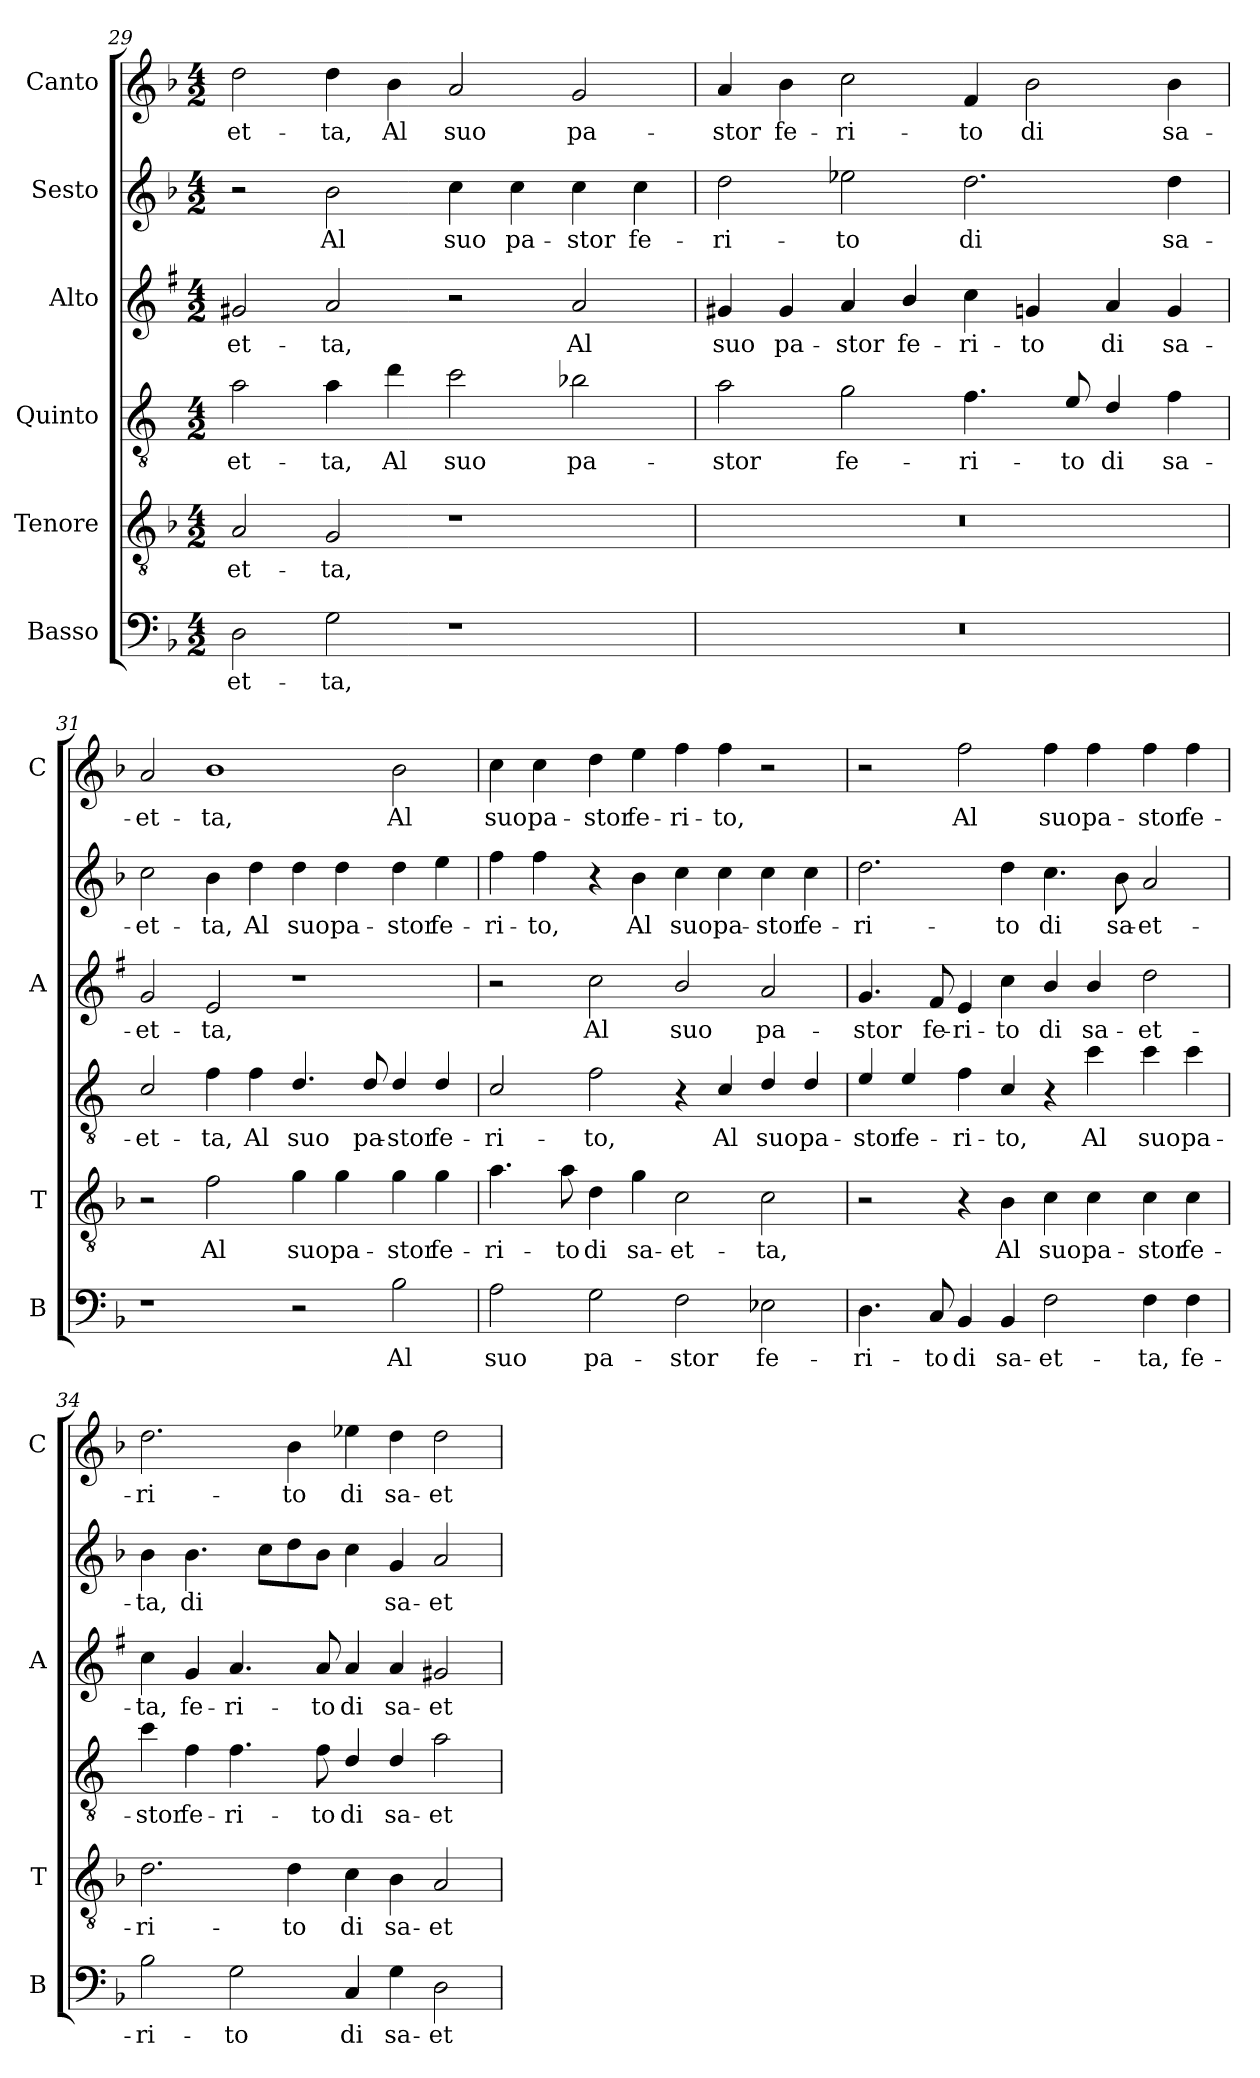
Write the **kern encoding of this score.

**kern	**text	**kern	**text	**kern	**text	**kern	**text	**kern	**text	**kern	**text
*part6	*part6	*part5	*part5	*part4	*part4	*part3	*part3	*part2	*part2	*part1	*part1
*staff6	*staff6	*staff5	*staff5	*staff4	*staff4	*staff3	*staff3	*staff2	*staff2	*staff1	*staff1
*I"Basso	*	*I"Tenore	*	*I"Quinto	*	*I"Alto	*	*I"Sesto	*	*I"Canto	*
*I'B	*	*I'T	*	*	*	*I'A	*	*	*	*I'C	*
*clefF4	*	*clefGv2	*	*clefGv2	*	*clefG2	*	*clefG2	*	*clefG2	*
*	*	*	*	*ITrd4c7	*	*ITrd1c2	*	*	*	*	*
*k[b-]	*	*k[b-]	*	*k[b-]	*	*k[b-]	*	*k[b-]	*	*k[b-]	*
*F:	*	*F:	*	*F:	*	*F:	*	*F:	*	*F:	*
*M4/2	*	*M4/2	*	*M4/2	*	*M4/2	*	*M4/2	*	*M4/2	*
=29	=29	=29	=29	=29	=29	=29	=29	=29	=29	=29	=29
!	!LO:LY:b	!	!LO:LY:b	!	!LO:LY:b	!	!LO:LY:b	!	!	!	!LO:LY:b
2D\	-et-	2A/	-et-	2d\	-et-	2f#X/	-et-	2r	.	2dd\	-et-
!	!LO:LY:b	!	!LO:LY:b	!	!LO:LY:b	!	!LO:LY:b	!	!LO:LY:b	!	!LO:LY:b
2G\	-ta,	2G/	-ta,	4d\	-ta,	2g/	-ta,	2b-\	Al	4dd\	-ta,
!	!	!	!	!	!LO:LY:b	!	!	!	!	!	!LO:LY:b
.	.	.	.	4g\	Al	.	.	.	.	4b-\	Al
!	!	!	!	!	!LO:LY:b	!	!	!	!LO:LY:b	!	!LO:LY:b
1r	.	1r	.	2f\	suo	2r	.	4cc\	suo	2a/	suo
!	!	!	!	!	!	!	!	!	!LO:LY:b	!	!
.	.	.	.	.	.	.	.	4cc\	pa-	.	.
!	!	!	!	!	!LO:LY:b	!	!LO:LY:b	!	!LO:LY:b	!	!LO:LY:b
.	.	.	.	2e-X\	pa-	2g/	Al	4cc\	-stor	2g/	pa-
!	!	!	!	!	!	!	!	!	!LO:LY:b	!	!
.	.	.	.	.	.	.	.	4cc\	fe-	.	.
=30	=30	=30	=30	=30	=30	=30	=30	=30	=30	=30	=30
!	!	!	!	!	!LO:LY:b	!	!LO:LY:b	!	!LO:LY:b	!	!LO:LY:b
0r	.	0r	.	2d\	-stor	4f#X/	suo	2dd\	-ri-	4a/	-stor
!	!	!	!	!	!	!	!LO:LY:b	!	!	!	!LO:LY:b
.	.	.	.	.	.	4f#/	pa-	.	.	4b-\	fe-
!	!	!	!	!	!LO:LY:b	!	!LO:LY:b	!	!LO:LY:b	!	!LO:LY:b
.	.	.	.	2c\	fe-	4g/	-stor	2ee-X\	-to	2cc\	-ri-
!	!	!	!	!	!	!	!LO:LY:b	!	!	!	!
.	.	.	.	.	.	4a/	fe-	.	.	.	.
!	!	!	!	!	!LO:LY:b	!	!LO:LY:b	!	!LO:LY:b	!	!LO:LY:b
.	.	.	.	4.B-\	-ri-	4b-\	-ri-	2.dd\	di	4f/	-to
!	!	!	!	!	!	!	!LO:LY:b	!	!	!	!LO:LY:b
.	.	.	.	.	.	4fn/	-to	.	.	2b-\	di
!	!	!	!	!	!LO:LY:b	!	!	!	!	!	!
.	.	.	.	8A/	-to	.	.	.	.	.	.
!	!	!	!	!	!LO:LY:b	!	!LO:LY:b	!	!	!	!
.	.	.	.	4G/	di	4g/	di	.	.	.	.
!	!	!	!	!	!LO:LY:b	!	!LO:LY:b	!	!LO:LY:b	!	!LO:LY:b
.	.	.	.	4B-\	sa-	4f/	sa-	4dd\	sa-	4b-\	sa-
=31	=31	=31	=31	=31	=31	=31	=31	=31	=31	=31	=31
!	!	!	!	!	!LO:LY:b	!	!LO:LY:b	!	!LO:LY:b	!	!LO:LY:b
1r	.	2r	.	2F/	-et-	2f/	-et-	2cc\	-et-	2a/	-et-
!	!	!	!LO:LY:b	!	!LO:LY:b	!	!LO:LY:b	!	!LO:LY:b	!	!LO:LY:b
.	.	2f\	Al	4B-\	-ta,	2d/	-ta,	4b-\	-ta,	1b-	-ta,
!	!	!	!	!	!LO:LY:b	!	!	!	!LO:LY:b	!	!
.	.	.	.	4B-\	Al	.	.	4dd\	Al	.	.
!	!	!	!LO:LY:b	!	!LO:LY:b	!	!	!	!LO:LY:b	!	!
2r	.	4g\	suo	4.G/	suo	1r	.	4dd\	suo	.	.
!	!	!	!LO:LY:b	!	!	!	!	!	!LO:LY:b	!	!
.	.	4g\	pa-	.	.	.	.	4dd\	pa-	.	.
!	!	!	!	!	!LO:LY:b	!	!	!	!	!	!
.	.	.	.	8G/	pa-	.	.	.	.	.	.
!	!LO:LY:b	!	!LO:LY:b	!	!LO:LY:b	!	!	!	!LO:LY:b	!	!LO:LY:b
2B-\	Al	4g\	-stor	4G/	-stor	.	.	4dd\	-stor	2b-\	Al
!	!	!	!LO:LY:b	!	!LO:LY:b	!	!	!	!LO:LY:b	!	!
.	.	4g\	fe-	4G/	fe-	.	.	4ee\	fe-	.	.
!!LO:PB:g=z
=32	=32	=32	=32	=32	=32	=32	=32	=32	=32	=32	=32
!	!LO:LY:b	!	!LO:LY:b	!	!LO:LY:b	!	!	!	!LO:LY:b	!	!LO:LY:b
2A\	suo	4.a\	-ri-	2F/	-ri-	2r	.	4ff\	-ri-	4cc\	suo
!	!	!	!	!	!	!	!	!	!LO:LY:b	!	!LO:LY:b
.	.	.	.	.	.	.	.	4ff\	-to,	4cc\	pa-
!	!	!	!LO:LY:b	!	!	!	!	!	!	!	!
.	.	8a\	-to	.	.	.	.	.	.	.	.
!	!LO:LY:b	!	!LO:LY:b	!	!LO:LY:b	!	!LO:LY:b	!	!	!	!LO:LY:b
2G\	pa-	4d\	di	2B-\	-to,	2b-\	Al	4r	.	4dd\	-stor
!	!	!	!LO:LY:b	!	!	!	!	!	!LO:LY:b	!	!LO:LY:b
.	.	4g\	sa-	.	.	.	.	4b-\	Al	4ee\	fe-
!	!LO:LY:b	!	!LO:LY:b	!	!	!	!LO:LY:b	!	!LO:LY:b	!	!LO:LY:b
2F\	-stor	2c\	-et-	4r	.	2a/	suo	4cc\	suo	4ff\	-ri-
!	!	!	!	!	!LO:LY:b	!	!	!	!LO:LY:b	!	!LO:LY:b
.	.	.	.	4F/	Al	.	.	4cc\	pa-	4ff\	-to,
!	!LO:LY:b	!	!LO:LY:b	!	!LO:LY:b	!	!LO:LY:b	!	!LO:LY:b	!	!
2E-X\	fe-	2c\	-ta,	4G/	suo	2g/	pa-	4cc\	-stor	2r	.
!	!	!	!	!	!LO:LY:b	!	!	!	!LO:LY:b	!	!
.	.	.	.	4G/	pa-	.	.	4cc\	fe-	.	.
=33	=33	=33	=33	=33	=33	=33	=33	=33	=33	=33	=33
!	!LO:LY:b	!	!	!	!LO:LY:b	!	!LO:LY:b	!	!LO:LY:b	!	!
4.D\	-ri-	2r	.	4A/	-stor	4.f/	-stor	2.dd\	-ri-	2r	.
!	!	!	!	!	!LO:LY:b	!	!	!	!	!	!
.	.	.	.	4A/	fe-	.	.	.	.	.	.
!	!LO:LY:b	!	!	!	!	!	!LO:LY:b	!	!	!	!
8C/	-to	.	.	.	.	8e/	fe-	.	.	.	.
!	!LO:LY:b	!	!	!	!LO:LY:b	!	!LO:LY:b	!	!	!	!LO:LY:b
4BB-/	di	4r	.	4B-\	-ri-	4d/	-ri-	.	.	2ff\	Al
!	!LO:LY:b	!	!LO:LY:b	!	!LO:LY:b	!	!LO:LY:b	!	!LO:LY:b	!	!
4BB-/	sa-	4B-\	Al	4F/	-to,	4b-\	-to	4dd\	-to	.	.
!	!LO:LY:b	!	!LO:LY:b	!	!	!	!LO:LY:b	!	!LO:LY:b	!	!LO:LY:b
2F\	-et-	4c\	suo	4r	.	4a/	di	4.cc\	di	4ff\	suo
!	!	!	!LO:LY:b	!	!LO:LY:b	!	!LO:LY:b	!	!	!	!LO:LY:b
.	.	4c\	pa-	4f\	Al	4a/	sa-	.	.	4ff\	pa-
!	!	!	!	!	!	!	!	!	!LO:LY:b	!	!
.	.	.	.	.	.	.	.	8b-\	sa-	.	.
!	!LO:LY:b	!	!LO:LY:b	!	!LO:LY:b	!	!LO:LY:b	!	!LO:LY:b	!	!LO:LY:b
4F\	-ta,	4c\	-stor	4f\	suo	2cc\	-et-	2a/	-et-	4ff\	-stor
!	!LO:LY:b	!	!LO:LY:b	!	!LO:LY:b	!	!	!	!	!	!LO:LY:b
4F\	fe-	4c\	fe-	4f\	pa-	.	.	.	.	4ff\	fe-
=34	=34	=34	=34	=34	=34	=34	=34	=34	=34	=34	=34
!	!LO:LY:b	!	!LO:LY:b	!	!LO:LY:b	!	!LO:LY:b	!	!LO:LY:b	!	!LO:LY:b
2B-\	-ri-	2.d\	-ri-	4f\	-stor	4b-\	-ta,	4b-\	-ta,	2.dd\	-ri-
!	!	!	!	!	!LO:LY:b	!	!LO:LY:b	!	!LO:LY:b	!	!
.	.	.	.	4B-\	fe-	4f/	fe-	4.b-\	di	.	.
!	!LO:LY:b	!	!	!	!LO:LY:b	!	!LO:LY:b	!	!	!	!
2G\	-to	.	.	4.B-\	-ri-	4.g/	-ri-	.	.	.	.
.	.	.	.	.	.	.	.	8cc\L	.	.	.
!	!	!	!LO:LY:b	!	!	!	!	!	!	!	!LO:LY:b
.	.	4d\	-to	.	.	.	.	8dd\	.	4b-\	-to
!	!	!	!	!	!LO:LY:b	!	!LO:LY:b	!	!	!	!
.	.	.	.	8B-\	-to	8g/	-to	8b-\J	.	.	.
!	!LO:LY:b	!	!LO:LY:b	!	!LO:LY:b	!	!LO:LY:b	!	!	!	!LO:LY:b
4C/	di	4c\	di	4G/	di	4g/	di	4cc\	.	4ee-X\	di
!	!LO:LY:b	!	!LO:LY:b	!	!LO:LY:b	!	!LO:LY:b	!	!LO:LY:b	!	!LO:LY:b
4G\	sa-	4B-\	sa-	4G/	sa-	4g/	sa-	4g/	sa-	4dd\	sa-
!	!LO:LY:b	!	!LO:LY:b	!	!LO:LY:b	!	!LO:LY:b	!	!LO:LY:b	!	!LO:LY:b
2D\	-et-	2A/	-et-	2d\	-et-	2f#X/	-et-	2a/	-et-	2dd\	-et-
=	=	=	=	=	=	=	=	=	=	=	=
*-	*-	*-	*-	*-	*-	*-	*-	*-	*-	*-	*-
